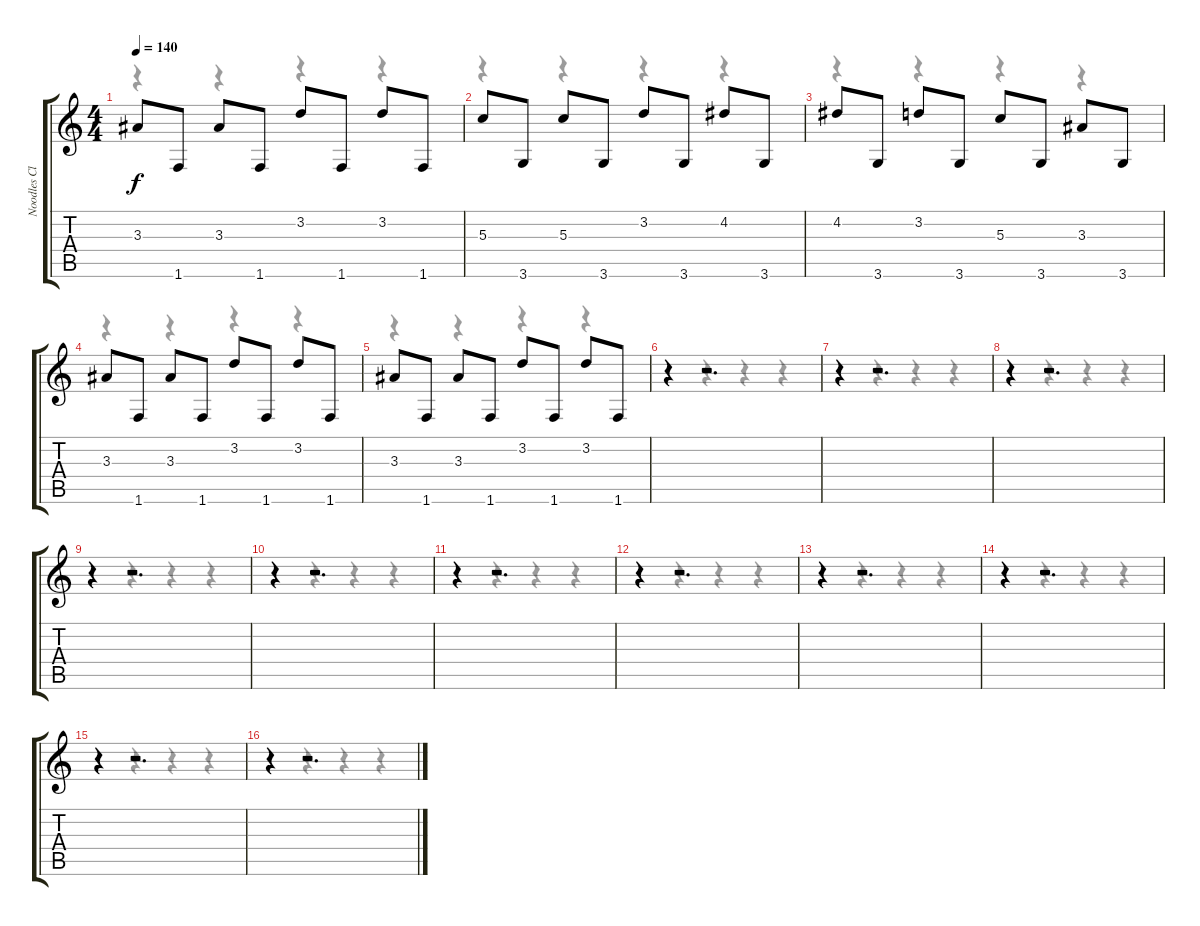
\track ("Noodles Clean " "Noodles Cl") {instrument electricguitarclean}
\staff {score tabs}
\tuning (E4 B3 G3 D3 A2 E2) {hide}
\voice
\ts (4 4)
\tempo 140
\clef g2
\ks c
3.3.8{dy f} 1.6.8 3.3.8 1.6.8 3.2.8 1.6.8 3.2.8 1.6.8 |
5.3.8 3.6.8 5.3.8 3.6.8 3.2.8 3.6.8 4.2.8 3.6.8 |
4.2.8 3.6.8 3.2.8 3.6.8 5.3.8 3.6.8 3.3.8 3.6.8 |
3.3.8 1.6.8 3.3.8 1.6.8 3.2.8 1.6.8 3.2.8 1.6.8 |
3.3.8 1.6.8 3.3.8 1.6.8 3.2.8 1.6.8 3.2.8 1.6.8 |
r.4 r.2{d} |
r.4 r.2{d} |
r.4 r.2{d} |
r.4 r.2{d} |
r.4 r.2{d} |
r.4 r.2{d} |
r.4 r.2{d} |
r.4 r.2{d} |
r.4 r.2{d} |
r.4 r.2{d} |
r.4 r.2{d}
\voice
\clef g2
\ottava regular
\simile none
\ks c
r.4{dy f} r.4 r.4 r.4 |
r.4 r.4 r.4 r.4 |
r.4 r.4 r.4 r.4 |
r.4 r.4 r.4 r.4 |
r.4 r.4 r.4 r.4 |
r.4 r.4 r.4 r.4 |
r.4 r.4 r.4 r.4 |
r.4 r.4 r.4 r.4 |
r.4 r.4 r.4 r.4 |
r.4 r.4 r.4 r.4 |
r.4 r.4 r.4 r.4 |
r.4 r.4 r.4 r.4 |
r.4 r.4 r.4 r.4 |
r.4 r.4 r.4 r.4 |
r.4 r.4 r.4 r.4 |
r.4 r.4 r.4 r.4
